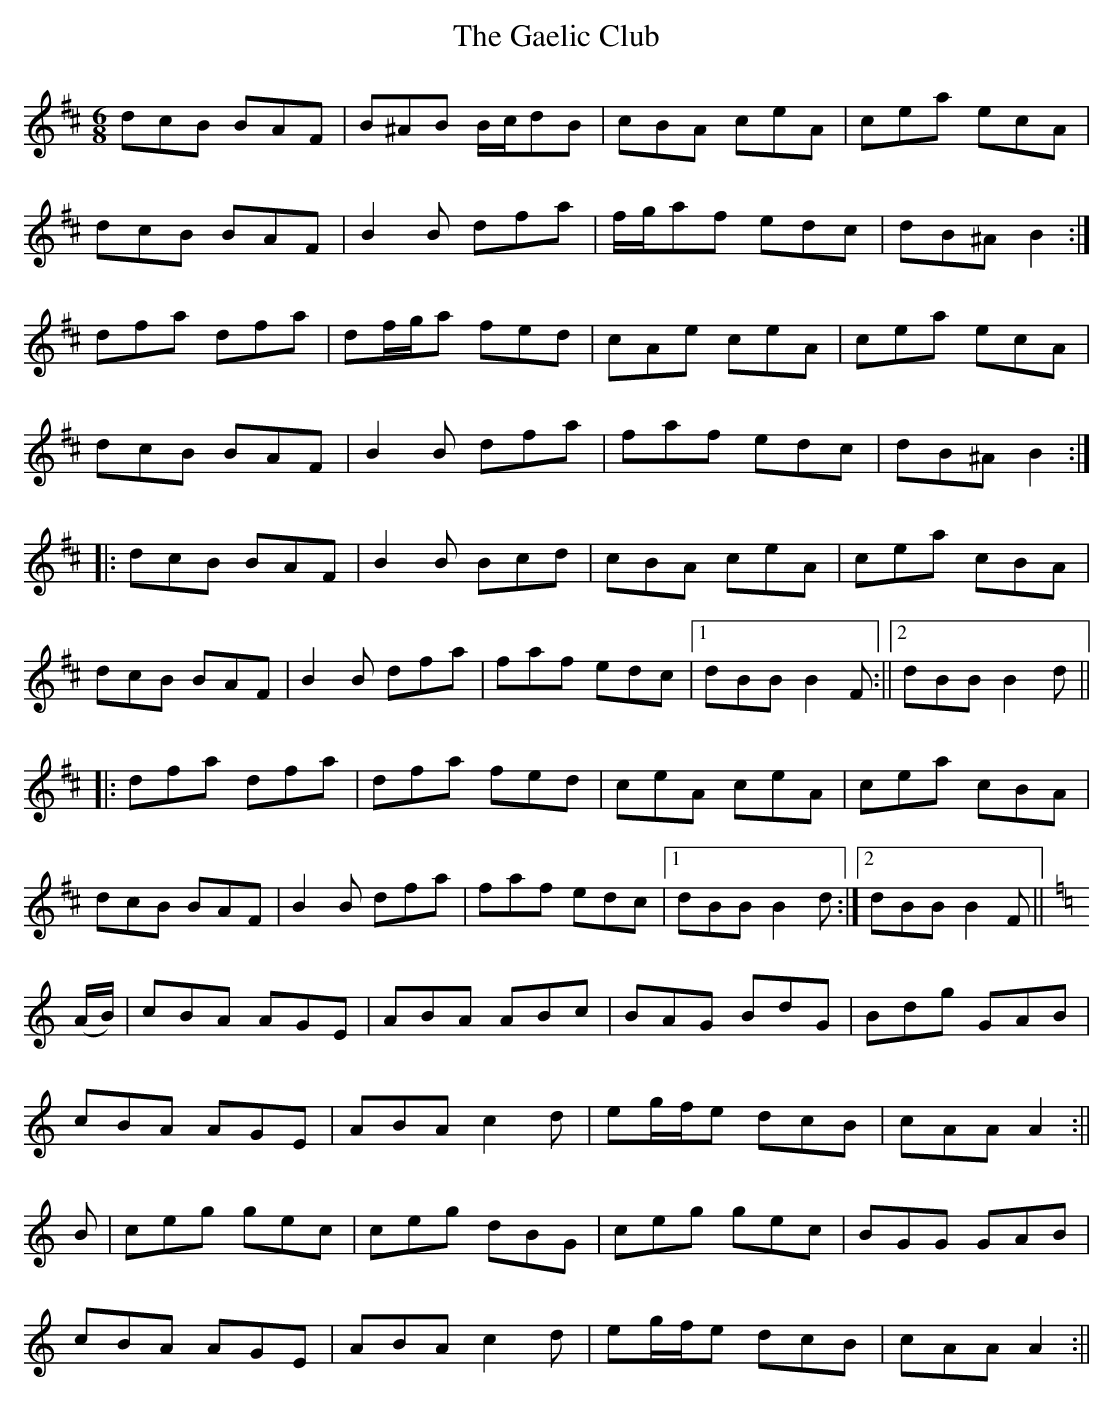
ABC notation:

X:1
T: The Gaelic Club
M: 6/8
L: 1/8
K: Bmin
dcB BAF | B^AB B/c/dB | cBA ceA | cea ecA |
dcB BAF | B2 B dfa | f/g/af edc | dB^A B2 :|
dfa dfa | df/g/a fed | cAe ceA | cea ecA |
dcB BAF | B2 B dfa | faf edc | dB^A B2 :|
|: dcB BAF | B2 B Bcd | cBA ceA | cea cBA |
dcB BAF | B2 B dfa | faf edc |1 dBB B2F :||2 dBB B2d ||
|: dfa dfa | dfa fed | ceA ceA | cea cBA |
dcB BAF | B2 B dfa | faf edc |1 dBB B2d :|2 dBB B2F ||
K: Amin
(A/B/) | cBA AGE | ABA ABc | BAG BdG | Bdg GAB |
cBA AGE | ABA c2d | eg/f/e dcB | cAA A2 :||
B | ceg gec | ceg dBG | ceg gec | BGG GAB |
cBA AGE | ABA c2d | eg/f/e dcB | cAA A2 :||
